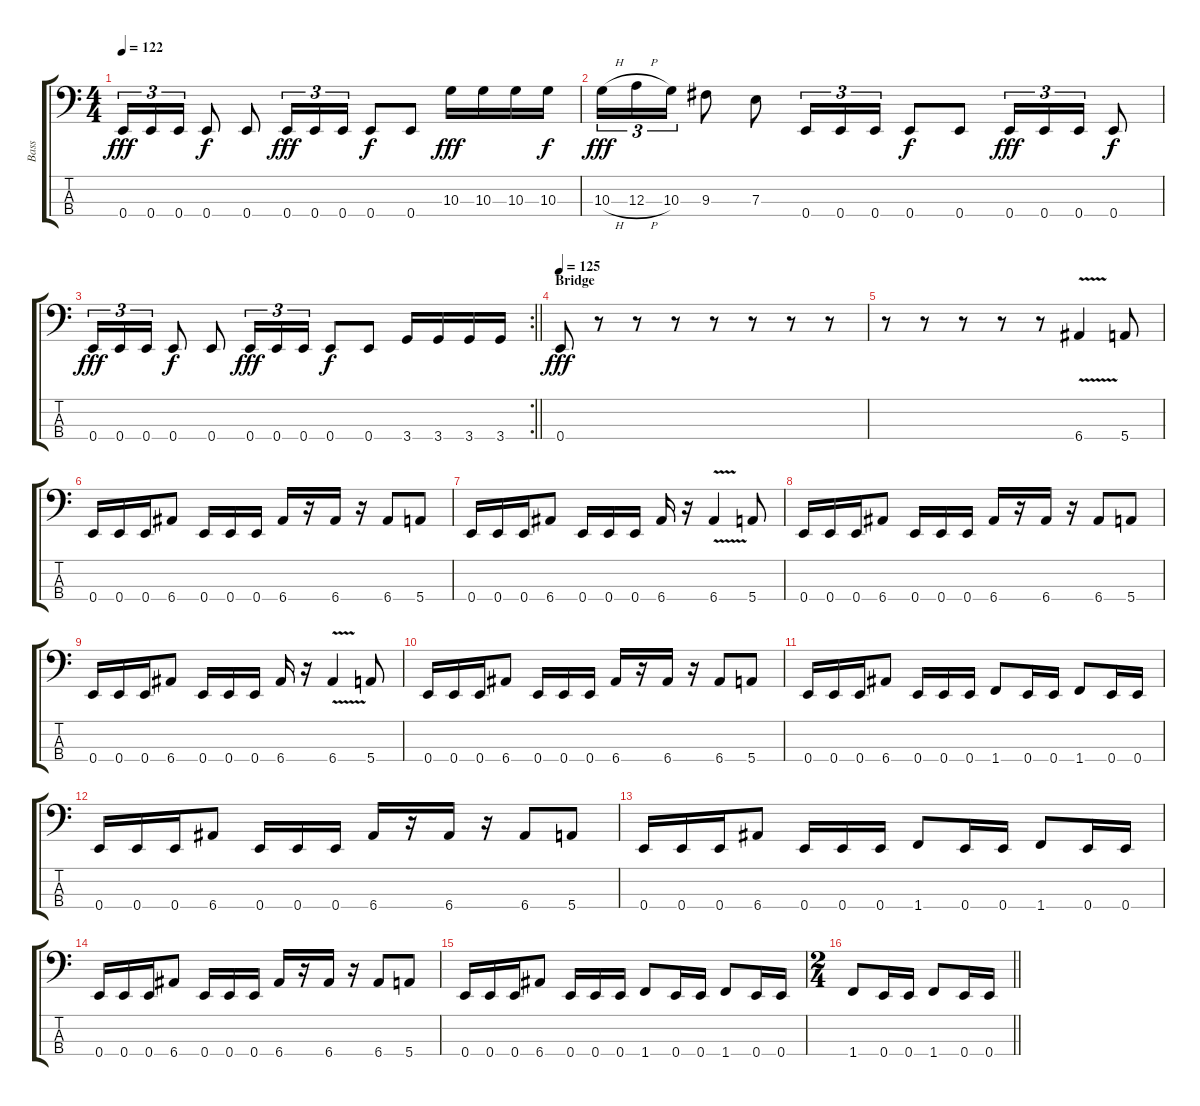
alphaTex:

\track ("Bass" "Bass") {instrument electricbassfinger}
\staff {score tabs}
\tuning (G2 D2 A1 E1) {hide}
\ts (4 4)
\tempo 122
\clef f4
\ks c
0.4.16{tu (3 2) dy fff} 0.4.16{tu (3 2)} 0.4.16{tu (3 2)} 0.4.8{dy f} 0.4.8 0.4.16{tu (3 2) dy fff} 0.4.16{tu (3 2)} 0.4.16{tu (3 2)} 0.4.8{dy f} 0.4.8 10.3.16{dy fff} 10.3.16 10.3.16 10.3.16{dy f} |
10.3{h}.16{tu (3 2) dy fff} 12.3{h}.16{tu (3 2)} 10.3.16{tu (3 2)} 9.3.8 7.3.8 0.4.16{tu (3 2)} 0.4.16{tu (3 2)} 0.4.16{tu (3 2)} 0.4.8{dy f} 0.4.8 0.4.16{tu (3 2) dy fff} 0.4.16{tu (3 2)} 0.4.16{tu (3 2)} 0.4.8{dy f} |
\rc 2
\barLineRight lightlight
0.4.16{tu (3 2) dy fff} 0.4.16{tu (3 2)} 0.4.16{tu (3 2)} 0.4.8{dy f} 0.4.8 0.4.16{tu (3 2) dy fff} 0.4.16{tu (3 2)} 0.4.16{tu (3 2)} 0.4.8{dy f} 0.4.8 3.4.16 3.4.16 3.4.16 3.4.16 |
\section ("" "Bridge")
\tempo 125
0.4.8{dy fff} r.8 r.8 r.8 r.8 r.8 r.8 r.8 |
r.8 r.8 r.8 r.8 r.8 6.4{v}.4 5.4.8 |
0.4.16 0.4.16 0.4.16 6.4.8 0.4.16 0.4.16 0.4.16 6.4.16 r.16 6.4.16 r.16 6.4.8 5.4.8 |
0.4.16 0.4.16 0.4.16 6.4.8 0.4.16 0.4.16 0.4.16 6.4.16 r.16 6.4{v}.4 5.4.8 |
0.4.16 0.4.16 0.4.16 6.4.8 0.4.16 0.4.16 0.4.16 6.4.16 r.16 6.4.16 r.16 6.4.8 5.4.8 |
0.4.16 0.4.16 0.4.16 6.4.8 0.4.16 0.4.16 0.4.16 6.4.16 r.16 6.4{v}.4 5.4.8 |
0.4.16 0.4.16 0.4.16 6.4.8 0.4.16 0.4.16 0.4.16 6.4.16 r.16 6.4.16 r.16 6.4.8 5.4.8 |
0.4.16 0.4.16 0.4.16 6.4.8 0.4.16 0.4.16 0.4.16 1.4.8 0.4.16 0.4.16 1.4.8 0.4.16 0.4.16 |
0.4.16 0.4.16 0.4.16 6.4.8 0.4.16 0.4.16 0.4.16 6.4.16 r.16 6.4.16 r.16 6.4.8 5.4.8 |
0.4.16 0.4.16 0.4.16 6.4.8 0.4.16 0.4.16 0.4.16 1.4.8 0.4.16 0.4.16 1.4.8 0.4.16 0.4.16 |
0.4.16 0.4.16 0.4.16 6.4.8 0.4.16 0.4.16 0.4.16 6.4.16 r.16 6.4.16 r.16 6.4.8 5.4.8 |
0.4.16 0.4.16 0.4.16 6.4.8 0.4.16 0.4.16 0.4.16 1.4.8 0.4.16 0.4.16 1.4.8 0.4.16 0.4.16 |
\ts (2 4)
\barLineRight lightlight
1.4.8 0.4.16 0.4.16 1.4.8 0.4.16 0.4.16
